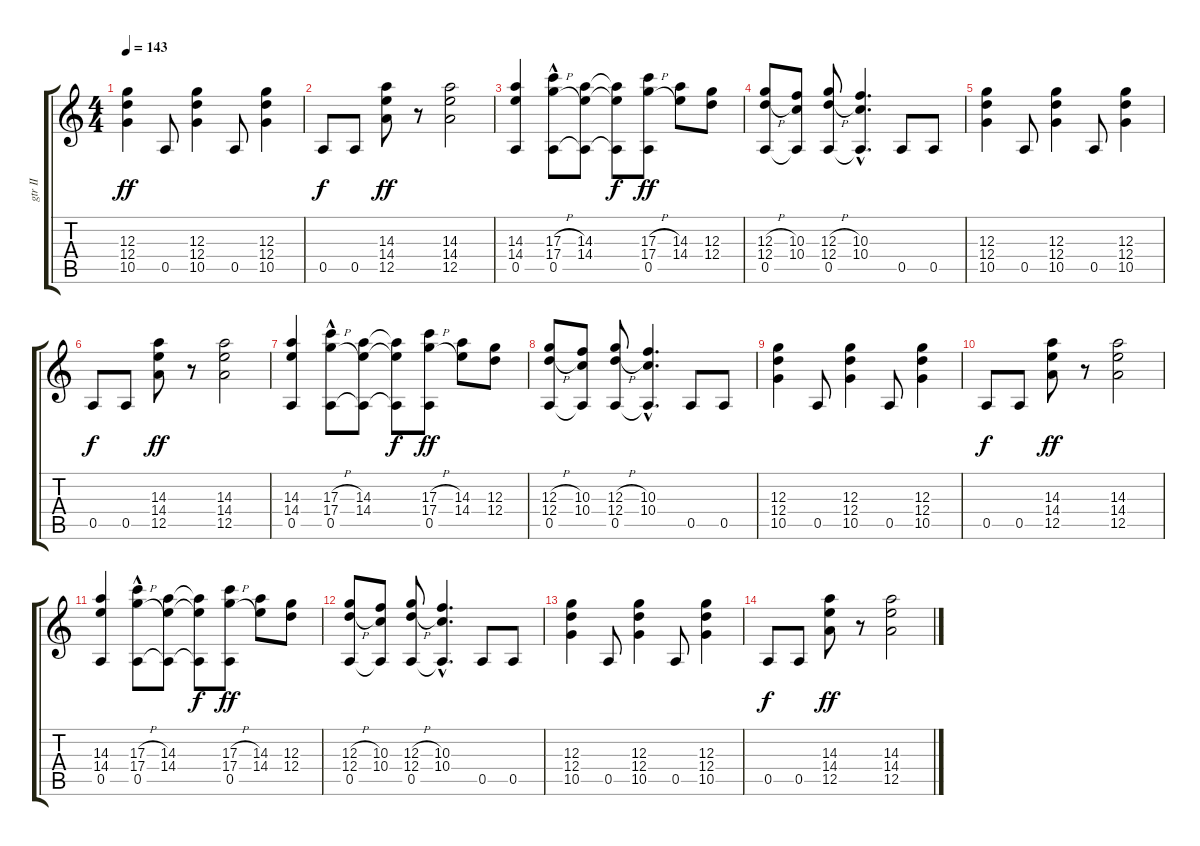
\track ("gtr II" "gtr II") {instrument overdrivenguitar}
\staff {score tabs}
\tuning (E4 B3 G3 D3 A2 E2) {hide}
\ts (4 4)
\tempo 143
\clef g2
\ks c
(12.3 12.4 10.5).4{dy ff} 0.5.8 (12.3 12.4 10.5).4 0.5.8 (12.3 12.4 10.5).4 |
0.5.8{dy f} 0.5.8 (14.3 14.4 12.5).8{dy ff} r.8 (14.3 14.4 12.5).2 |
(14.3 14.4 0.5).4 (17.3{h} 17.4{h} 0.5{hac}).8 (14.3 14.4 0.5{t}).8 (14.3{t} 14.4{t} 0.5{t}).8{dy f} (17.3{h} 17.4{h} 0.5).8{dy ff} (14.3 14.4).8 (12.3 12.4).8 |
(12.3{h} 12.4{h} 0.5).8 (10.3 10.4 0.5{t}).8 (12.3{h} 12.4{h} 0.5).8 (10.3{hac} 10.4{hac} 0.5{hac t}).4{d} 0.5.8 0.5.8 |
(12.3 12.4 10.5).4 0.5.8 (12.3 12.4 10.5).4 0.5.8 (12.3 12.4 10.5).4 |
0.5.8{dy f} 0.5.8 (14.3 14.4 12.5).8{dy ff} r.8 (14.3 14.4 12.5).2 |
(14.3 14.4 0.5).4 (17.3{h} 17.4{h} 0.5{hac}).8 (14.3 14.4 0.5{t}).8 (14.3{t} 14.4{t} 0.5{t}).8{dy f} (17.3{h} 17.4{h} 0.5).8{dy ff} (14.3 14.4).8 (12.3 12.4).8 |
(12.3{h} 12.4{h} 0.5).8 (10.3 10.4 0.5{t}).8 (12.3{h} 12.4{h} 0.5).8 (10.3{hac} 10.4{hac} 0.5{hac t}).4{d} 0.5.8 0.5.8 |
(12.3 12.4 10.5).4 0.5.8 (12.3 12.4 10.5).4 0.5.8 (12.3 12.4 10.5).4 |
0.5.8{dy f} 0.5.8 (14.3 14.4 12.5).8{dy ff} r.8 (14.3 14.4 12.5).2 |
(14.3 14.4 0.5).4 (17.3{h} 17.4{h} 0.5{hac}).8 (14.3 14.4 0.5{t}).8 (14.3{t} 14.4{t} 0.5{t}).8{dy f} (17.3{h} 17.4{h} 0.5).8{dy ff} (14.3 14.4).8 (12.3 12.4).8 |
(12.3{h} 12.4{h} 0.5).8 (10.3 10.4 0.5{t}).8 (12.3{h} 12.4{h} 0.5).8 (10.3{hac} 10.4{hac} 0.5{hac t}).4{d} 0.5.8 0.5.8 |
(12.3 12.4 10.5).4{volume 0} 0.5.8 (12.3 12.4 10.5).4 0.5.8 (12.3 12.4 10.5).4 |
0.5.8{dy f} 0.5.8 (14.3 14.4 12.5).8{dy ff} r.8 (14.3 14.4 12.5).2
